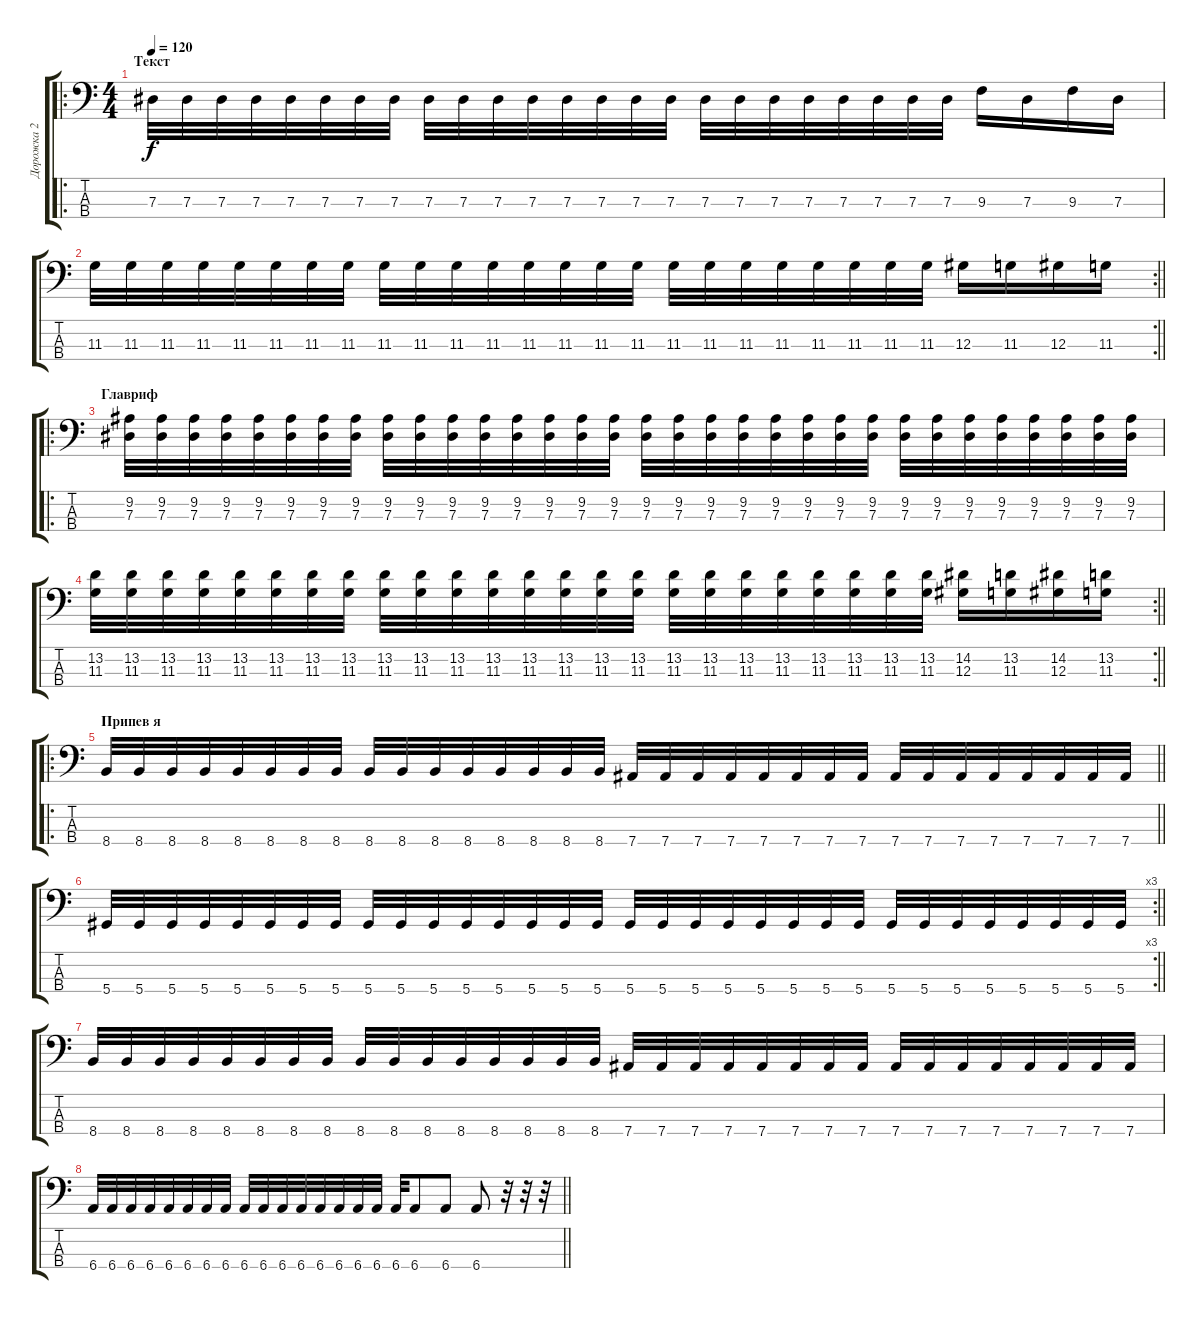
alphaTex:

\track ("Дорожка 2" "Дорожка 2") {instrument overdrivenguitar}
\staff {score tabs}
\tuning (Gb2 Db2 Ab1 Eb1) {hide}
\ro
\ts (4 4)
\section ("" "Текст")
\tempo 120
\clef f4
\ks c
7.3.32{dy f} 7.3.32 7.3.32 7.3.32 7.3.32 7.3.32 7.3.32 7.3.32 7.3.32 7.3.32 7.3.32 7.3.32 7.3.32 7.3.32 7.3.32 7.3.32 7.3.32 7.3.32 7.3.32 7.3.32 7.3.32 7.3.32 7.3.32 7.3.32 9.3.16 7.3.16 9.3.16 7.3.16 |
\rc 2
\barLineRight lightlight
11.3.32 11.3.32 11.3.32 11.3.32 11.3.32 11.3.32 11.3.32 11.3.32 11.3.32 11.3.32 11.3.32 11.3.32 11.3.32 11.3.32 11.3.32 11.3.32 11.3.32 11.3.32 11.3.32 11.3.32 11.3.32 11.3.32 11.3.32 11.3.32 12.3.16 11.3.16 12.3.16 11.3.16 |
\ro
\section ("" "Главриф")
(9.2 7.3).32 (9.2 7.3).32 (9.2 7.3).32 (9.2 7.3).32 (9.2 7.3).32 (9.2 7.3).32 (9.2 7.3).32 (9.2 7.3).32 (9.2 7.3).32 (9.2 7.3).32 (9.2 7.3).32 (9.2 7.3).32 (9.2 7.3).32 (9.2 7.3).32 (9.2 7.3).32 (9.2 7.3).32 (9.2 7.3).32 (9.2 7.3).32 (9.2 7.3).32 (9.2 7.3).32 (9.2 7.3).32 (9.2 7.3).32 (9.2 7.3).32 (9.2 7.3).32 (9.2 7.3).32 (9.2 7.3).32 (9.2 7.3).32 (9.2 7.3).32 (9.2 7.3).32 (9.2 7.3).32 (9.2 7.3).32 (9.2 7.3).32 |
\rc 2
\barLineRight lightlight
(13.2 11.3).32 (13.2 11.3).32 (13.2 11.3).32 (13.2 11.3).32 (13.2 11.3).32 (13.2 11.3).32 (13.2 11.3).32 (13.2 11.3).32 (13.2 11.3).32 (13.2 11.3).32 (13.2 11.3).32 (13.2 11.3).32 (13.2 11.3).32 (13.2 11.3).32 (13.2 11.3).32 (13.2 11.3).32 (13.2 11.3).32 (13.2 11.3).32 (13.2 11.3).32 (13.2 11.3).32 (13.2 11.3).32 (13.2 11.3).32 (13.2 11.3).32 (13.2 11.3).32 (14.2 12.3).16 (13.2 11.3).16 (14.2 12.3).16 (13.2 11.3).16 |
\ro
\section ("" "Припев я")
\barLineRight lightlight
8.4.32 8.4.32 8.4.32 8.4.32 8.4.32 8.4.32 8.4.32 8.4.32 8.4.32 8.4.32 8.4.32 8.4.32 8.4.32 8.4.32 8.4.32 8.4.32 7.4.32 7.4.32 7.4.32 7.4.32 7.4.32 7.4.32 7.4.32 7.4.32 7.4.32 7.4.32 7.4.32 7.4.32 7.4.32 7.4.32 7.4.32 7.4.32 |
\rc 3
\section ("" "")
\barLineRight lightlight
5.4.32 5.4.32 5.4.32 5.4.32 5.4.32 5.4.32 5.4.32 5.4.32 5.4.32 5.4.32 5.4.32 5.4.32 5.4.32 5.4.32 5.4.32 5.4.32 5.4.32 5.4.32 5.4.32 5.4.32 5.4.32 5.4.32 5.4.32 5.4.32 5.4.32 5.4.32 5.4.32 5.4.32 5.4.32 5.4.32 5.4.32 5.4.32 |
8.4.32 8.4.32 8.4.32 8.4.32 8.4.32 8.4.32 8.4.32 8.4.32 8.4.32 8.4.32 8.4.32 8.4.32 8.4.32 8.4.32 8.4.32 8.4.32 7.4.32 7.4.32 7.4.32 7.4.32 7.4.32 7.4.32 7.4.32 7.4.32 7.4.32 7.4.32 7.4.32 7.4.32 7.4.32 7.4.32 7.4.32 7.4.32 |
\barLineRight lightlight
6.4.32 6.4.32 6.4.32 6.4.32 6.4.32 6.4.32 6.4.32 6.4.32 6.4.32 6.4.32 6.4.32 6.4.32 6.4.32 6.4.32 6.4.32 6.4.32 6.4.32 6.4.8 6.4.8 6.4.8 r.32 r.32 r.32
